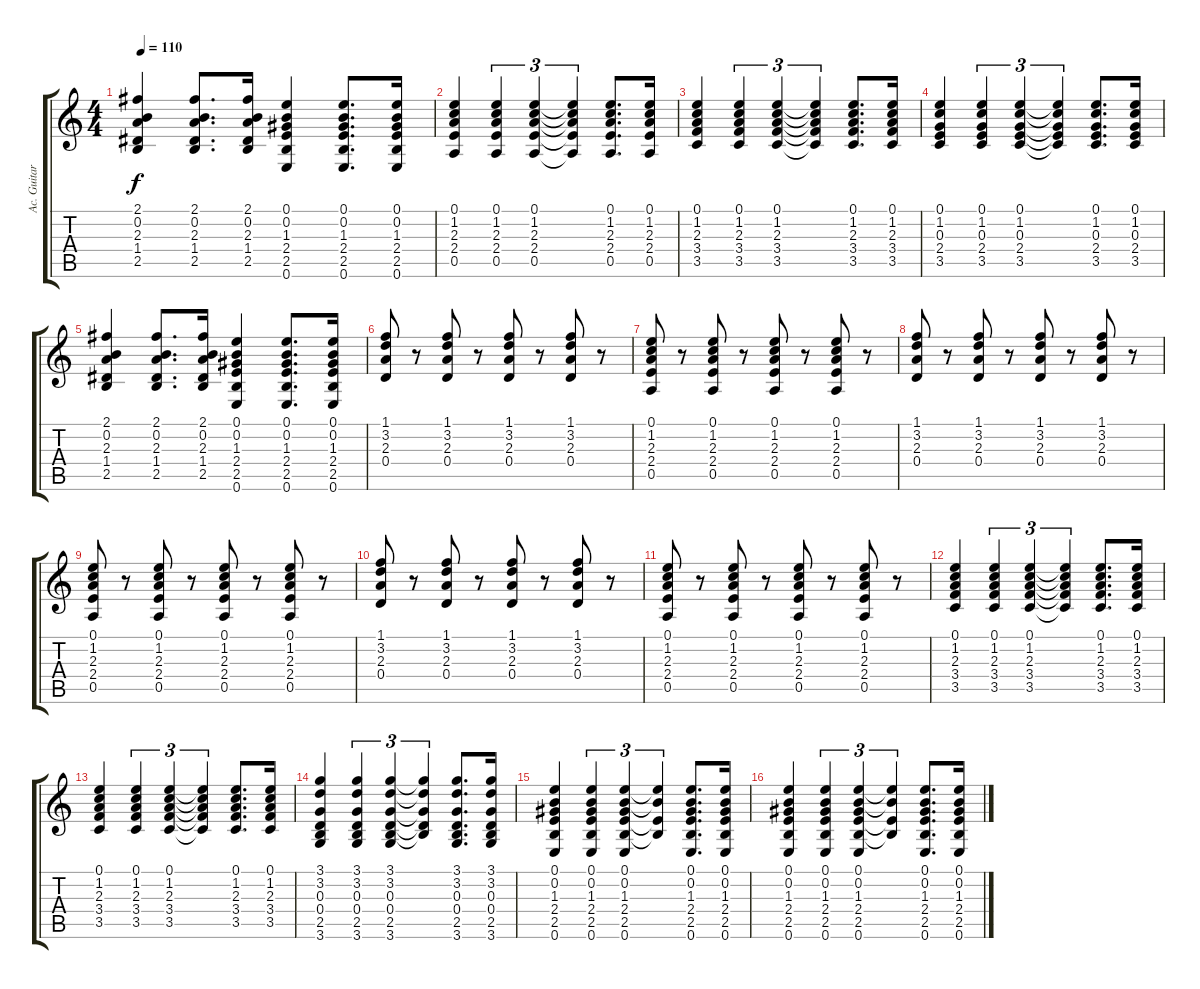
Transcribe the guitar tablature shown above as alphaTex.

\track ("Ac. Guitar - N. Gallagher" "Ac. Guitar") {instrument acousticguitarsteel}
\staff {score tabs}
\tuning (E4 B3 G3 D3 A2 E2) {hide}
\ts (4 4)
\tempo 110
\clef g2
\ks c
(2.1 0.2 2.3 1.4 2.5).4{dy f} (2.1 0.2 2.3 1.4 2.5).8{d} (2.1 0.2 2.3 1.4 2.5).16 (0.1 0.2 1.3 2.4 2.5 0.6).4 (0.1 0.2 1.3 2.4 2.5 0.6).8{d} (0.1 0.2 1.3 2.4 2.5 0.6).16 |
(0.1 1.2 2.3 2.4 0.5).4 (0.1 1.2 2.3 2.4 0.5).4{tu (3 2)} (0.1 1.2 2.3 2.4 0.5).4{tu (3 2)} (0.1{t} 1.2{t} 2.3{t} 2.4{t} 0.5{t}).4{tu (3 2)} (0.1 1.2 2.3 2.4 0.5).8{d} (0.1 1.2 2.3 2.4 0.5).16 |
(0.1 1.2 2.3 3.4 3.5).4 (0.1 1.2 2.3 3.4 3.5).4{tu (3 2)} (0.1 1.2 2.3 3.4 3.5).4{tu (3 2)} (0.1{t} 1.2{t} 2.3{t} 3.4{t} 3.5{t}).4{tu (3 2)} (0.1 1.2 2.3 3.4 3.5).8{d} (0.1 1.2 2.3 3.4 3.5).16 |
(0.1 1.2 0.3 2.4 3.5).4 (0.1 1.2 0.3 2.4 3.5).4{tu (3 2)} (0.1 1.2 0.3 2.4 3.5).4{tu (3 2)} (0.1{t} 1.2{t} 0.3{t} 2.4{t} 3.5{t}).4{tu (3 2)} (0.1 1.2 0.3 2.4 3.5).8{d} (0.1 1.2 0.3 2.4 3.5).16 |
(2.1 0.2 2.3 1.4 2.5).4 (2.1 0.2 2.3 1.4 2.5).8{d} (2.1 0.2 2.3 1.4 2.5).16 (0.1 0.2 1.3 2.4 2.5 0.6).4 (0.1 0.2 1.3 2.4 2.5 0.6).8{d} (0.1 0.2 1.3 2.4 2.5 0.6).16 |
(1.1 3.2 2.3 0.4).8 r.8 (1.1 3.2 2.3 0.4).8 r.8 (1.1 3.2 2.3 0.4).8 r.8 (1.1 3.2 2.3 0.4).8 r.8 |
(0.1 1.2 2.3 2.4 0.5).8 r.8 (0.1 1.2 2.3 2.4 0.5).8 r.8 (0.1 1.2 2.3 2.4 0.5).8 r.8 (0.1 1.2 2.3 2.4 0.5).8 r.8 |
(1.1 3.2 2.3 0.4).8 r.8 (1.1 3.2 2.3 0.4).8 r.8 (1.1 3.2 2.3 0.4).8 r.8 (1.1 3.2 2.3 0.4).8 r.8 |
(0.1 1.2 2.3 2.4 0.5).8 r.8 (0.1 1.2 2.3 2.4 0.5).8 r.8 (0.1 1.2 2.3 2.4 0.5).8 r.8 (0.1 1.2 2.3 2.4 0.5).8 r.8 |
(1.1 3.2 2.3 0.4).8 r.8 (1.1 3.2 2.3 0.4).8 r.8 (1.1 3.2 2.3 0.4).8 r.8 (1.1 3.2 2.3 0.4).8 r.8 |
(0.1 1.2 2.3 2.4 0.5).8 r.8 (0.1 1.2 2.3 2.4 0.5).8 r.8 (0.1 1.2 2.3 2.4 0.5).8 r.8 (0.1 1.2 2.3 2.4 0.5).8 r.8 |
(0.1 1.2 2.3 3.4 3.5).4 (0.1 1.2 2.3 3.4 3.5).4{tu (3 2)} (0.1 1.2 2.3 3.4 3.5).4{tu (3 2)} (0.1{t} 1.2{t} 2.3{t} 3.4{t} 3.5{t}).4{tu (3 2)} (0.1 1.2 2.3 3.4 3.5).8{d} (0.1 1.2 2.3 3.4 3.5).16 |
(0.1 1.2 2.3 3.4 3.5).4 (0.1 1.2 2.3 3.4 3.5).4{tu (3 2)} (0.1 1.2 2.3 3.4 3.5).4{tu (3 2)} (0.1{t} 1.2{t} 2.3{t} 3.4{t} 3.5{t}).4{tu (3 2)} (0.1 1.2 2.3 3.4 3.5).8{d} (0.1 1.2 2.3 3.4 3.5).16 |
(3.1 3.2 0.3 0.4 2.5 3.6).4 (3.1 3.2 0.3 0.4 2.5 3.6).4{tu (3 2)} (3.1 3.2 0.3 0.4 2.5 3.6).4{tu (3 2)} (3.1{t} 3.2{t} 0.3{t} 0.4{t} 2.5{t}).4{tu (3 2)} (3.1 3.2 0.3 0.4 2.5 3.6).8{d} (3.1 3.2 0.3 0.4 2.5 3.6).16 |
(0.1 0.2 1.3 2.4 2.5 0.6).4 (0.1 0.2 1.3 2.4 2.5 0.6).4{tu (3 2)} (0.1 0.2 1.3 2.4 2.5 0.6).4{tu (3 2)} (0.1{t} 0.2{t} 2.4{t} 2.5{t}).4{tu (3 2)} (0.1 0.2 1.3 2.4 2.5 0.6).8{d} (0.1 0.2 1.3 2.4 2.5 0.6).16 |
(0.1 0.2 1.3 2.4 2.5 0.6).4 (0.1 0.2 1.3 2.4 2.5 0.6).4{tu (3 2)} (0.1 0.2 1.3 2.4 2.5 0.6).4{tu (3 2)} (0.1{t} 0.2{t} 2.4{t} 2.5{t}).4{tu (3 2)} (0.1 0.2 1.3 2.4 2.5 0.6).8{d} (0.1 0.2 1.3 2.4 2.5 0.6).16
